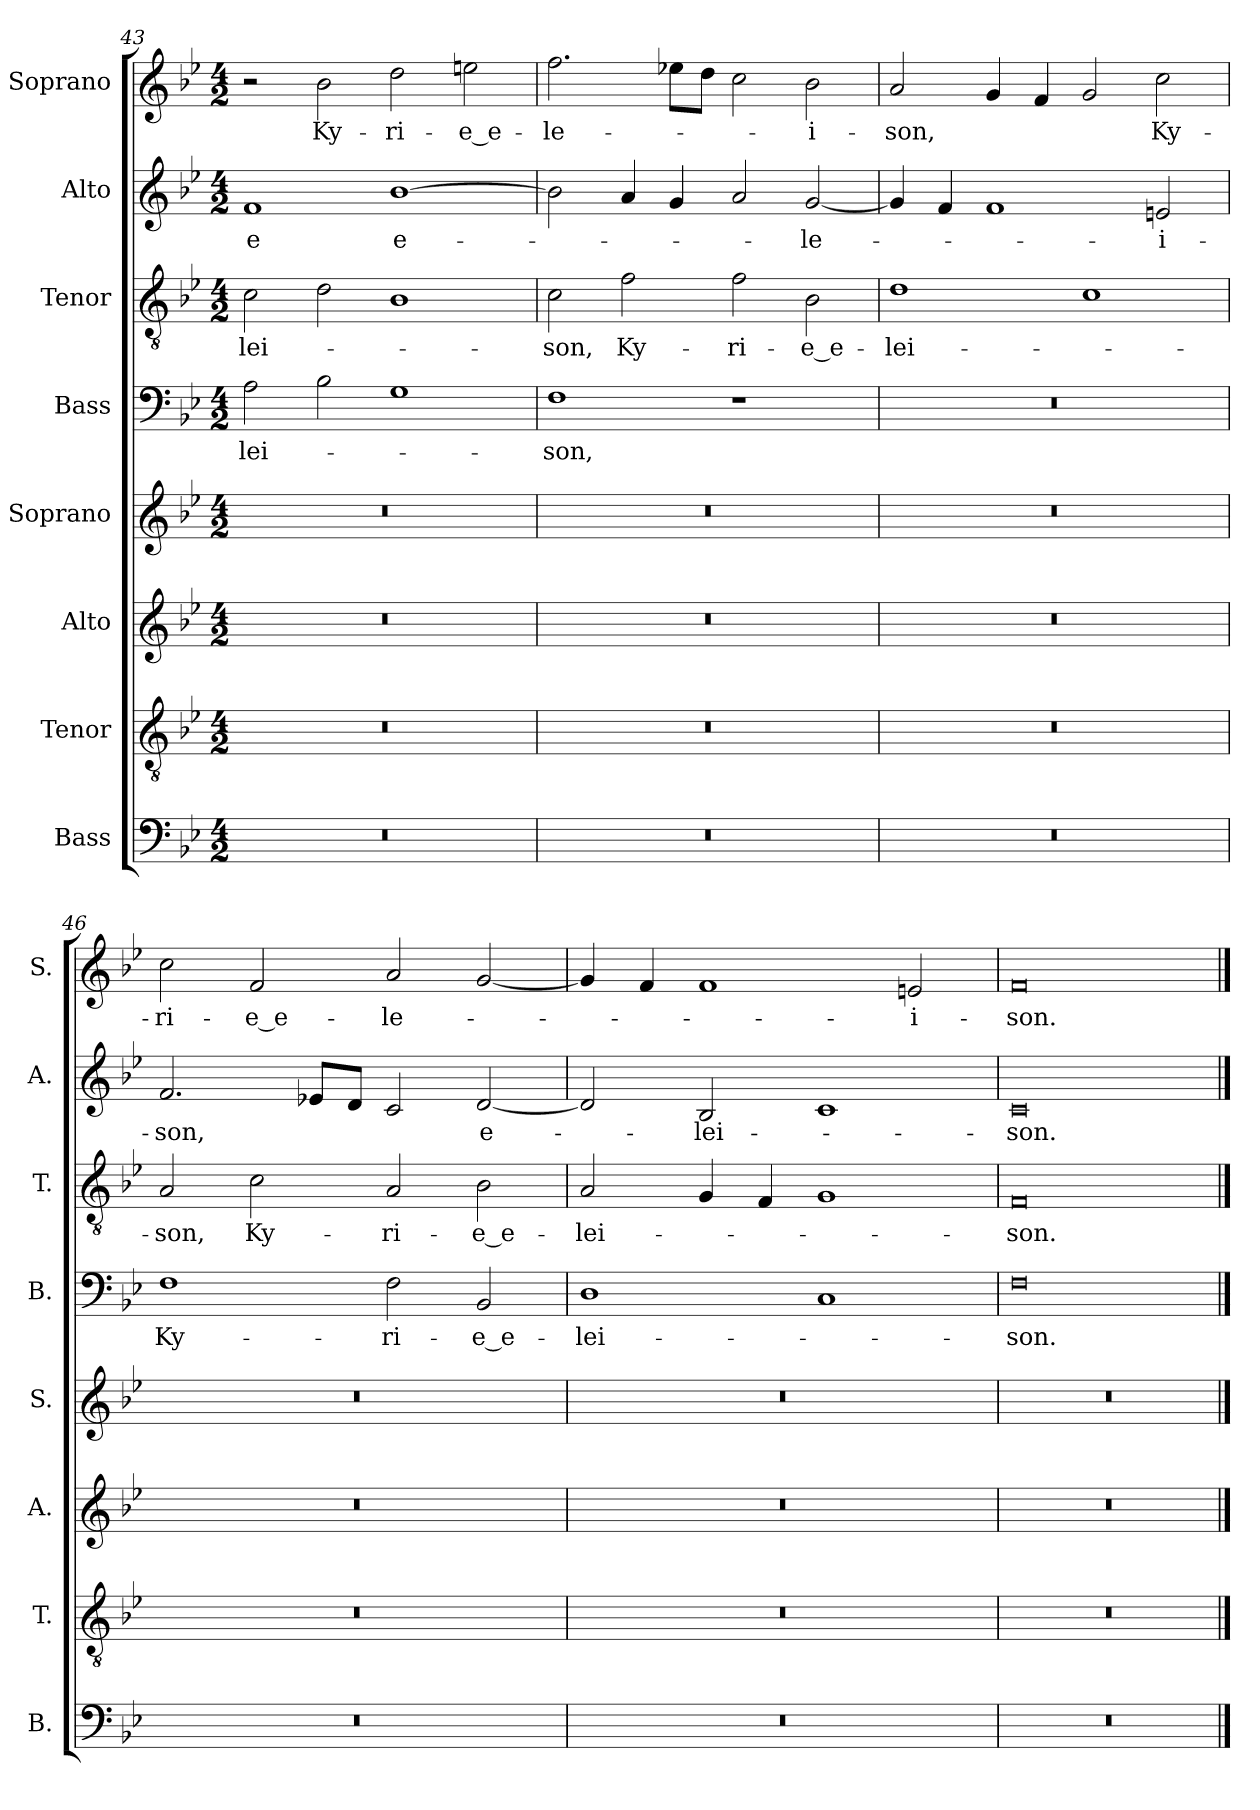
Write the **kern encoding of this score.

**kern	**kern	**kern	**kern	**kern	**text	**kern	**text	**kern	**text	**kern	**text
*part8	*part7	*part6	*part5	*part4	*part4	*part3	*part3	*part2	*part2	*part1	*part1
*staff8	*staff7	*staff6	*staff5	*staff4	*staff4	*staff3	*staff3	*staff2	*staff2	*staff1	*staff1
*I"Bass	*I"Tenor	*I"Alto	*I"Soprano	*I"Bass	*	*I"Tenor	*	*I"Alto	*	*I"Soprano	*
*I'B.	*I'T.	*I'A.	*I'S.	*I'B.	*	*I'T.	*	*I'A.	*	*I'S.	*
!!LO:PB:g=z
*clefF4	*clefGv2	*clefG2	*clefG2	*clefF4	*	*clefGv2	*	*clefG2	*	*clefG2	*
*	*ITrd7c12	*	*	*	*	*ITrd7c12	*	*	*	*	*
*k[b-e-]	*k[b-e-]	*k[b-e-]	*k[b-e-]	*k[b-e-]	*	*k[b-e-]	*	*k[b-e-]	*	*k[b-e-]	*
*B-:	*B-:	*B-:	*B-:	*B-:	*	*B-:	*	*B-:	*	*B-:	*
*M4/2	*M4/2	*M4/2	*M4/2	*M4/2	*	*M4/2	*	*M4/2	*	*M4/2	*
=43	=43	=43	=43	=43	=43	=43	=43	=43	=43	=43	=43
!LO:N:vis=1	!LO:N:vis=1	!LO:N:vis=1	!LO:N:vis=1	!	!	!	!	!	!	!	!
!	!	!	!	!	!LO:LY:b:color=#000000	!	!	!	!	!	!
!	!	!	!	!	!	!	!LO:LY:b:color=#000000	!	!	!	!
!	!	!	!	!	!	!	!	!	!LO:LY:b:color=#000000	!	!
0r	0r	0r	0r	2Ai\	-lei-	2Ci\	-lei-	1fi	-e	2r	.
!	!	!	!	!	!	!	!	!	!	!	!LO:LY:b:color=#000000
.	.	.	.	2B-i\	.	2Di\	.	.	.	2b-i\	Ky-
!	!	!	!	!	!	!	!	!	!LO:LY:b:color=#000000	!	!
!	!	!	!	!	!	!	!	!	!	!	!LO:LY:b:color=#000000
.	.	.	.	1Gi	.	1BB-i	.	[1b-i	e-	2ddi\	-ri-
!	!	!	!	!	!	!	!	!	!	!	!LO:LY:b:color=#000000
.	.	.	.	.	.	.	.	.	.	2eeni\	-e_e-
=44	=44	=44	=44	=44	=44	=44	=44	=44	=44	=44	=44
!LO:N:vis=1	!LO:N:vis=1	!LO:N:vis=1	!LO:N:vis=1	!	!	!	!	!	!	!	!
!	!	!	!	!	!LO:LY:b:color=#000000	!	!	!	!	!	!
!	!	!	!	!	!	!	!LO:LY:b:color=#000000	!	!	!	!
!	!	!	!	!	!	!	!	!	!	!	!LO:LY:b:color=#000000
0r	0r	0r	0r	1Fi	-son,	2Ci\	-son,	2b-i\]	.	2.ffi\	-le-
!	!	!	!	!	!	!	!LO:LY:b:color=#000000	!	!	!	!
.	.	.	.	.	.	2Fi\	Ky-	4ai/	.	.	.
.	.	.	.	.	.	.	.	4gi/	.	8ee-Xi\L	.
.	.	.	.	.	.	.	.	.	.	8ddi\J	.
!	!	!	!	!	!	!	!LO:LY:b:color=#000000	!	!	!	!
.	.	.	.	1r	.	2Fi\	-ri-	2ai/	.	2cci\	.
!	!	!	!	!	!	!	!LO:LY:b:color=#000000	!	!	!	!
!	!	!	!	!	!	!	!	!	!LO:LY:b:color=#000000	!	!
!	!	!	!	!	!	!	!	!	!	!	!LO:LY:b:color=#000000
.	.	.	.	.	.	2BB-i\	-e_e-	[2gi/	-le-	2b-i\	-i-
=45	=45	=45	=45	=45	=45	=45	=45	=45	=45	=45	=45
!LO:N:vis=1	!LO:N:vis=1	!LO:N:vis=1	!LO:N:vis=1	!LO:N:vis=1	!	!	!	!	!	!	!
!	!	!	!	!	!	!	!LO:LY:b:color=#000000	!	!	!	!
!	!	!	!	!	!	!	!	!	!	!	!LO:LY:b:color=#000000
0r	0r	0r	0r	0r	.	1Di	-lei-	4gi/]	.	2ai/	-son,
.	.	.	.	.	.	.	.	4fi/	.	.	.
.	.	.	.	.	.	.	.	1fi	.	4gi/	.
.	.	.	.	.	.	.	.	.	.	4fi/	.
.	.	.	.	.	.	1Ci	.	.	.	2gi/	.
!	!	!	!	!	!	!	!	!	!LO:LY:b:color=#000000	!	!
!	!	!	!	!	!	!	!	!	!	!	!LO:LY:b:color=#000000
.	.	.	.	.	.	.	.	2eni/	-i-	2cci\	Ky-
=46	=46	=46	=46	=46	=46	=46	=46	=46	=46	=46	=46
!LO:N:vis=1	!LO:N:vis=1	!LO:N:vis=1	!LO:N:vis=1	!	!	!	!	!	!	!	!
!	!	!	!	!	!LO:LY:b:color=#000000	!	!	!	!	!	!
!	!	!	!	!	!	!	!LO:LY:b:color=#000000	!	!	!	!
!	!	!	!	!	!	!	!	!	!LO:LY:b:color=#000000	!	!
!	!	!	!	!	!	!	!	!	!	!	!LO:LY:b:color=#000000
0r	0r	0r	0r	1Fi	Ky-	2AAi/	-son,	2.fi/	-son,	2cci\	-ri-
!	!	!	!	!	!	!	!LO:LY:b:color=#000000	!	!	!	!
!	!	!	!	!	!	!	!	!	!	!	!LO:LY:b:color=#000000
.	.	.	.	.	.	2Ci\	Ky-	.	.	2fi/	-e_e-
.	.	.	.	.	.	.	.	8e-Xi/L	.	.	.
.	.	.	.	.	.	.	.	8di/J	.	.	.
!	!	!	!	!	!LO:LY:b:color=#000000	!	!	!	!	!	!
!	!	!	!	!	!	!	!LO:LY:b:color=#000000	!	!	!	!
!	!	!	!	!	!	!	!	!	!	!	!LO:LY:b:color=#000000
.	.	.	.	2Fi\	-ri-	2AAi/	-ri-	2ci/	.	2ai/	-le-
!	!	!	!	!	!LO:LY:b:color=#000000	!	!	!	!	!	!
!	!	!	!	!	!	!	!LO:LY:b:color=#000000	!	!	!	!
!	!	!	!	!	!	!	!	!	!LO:LY:b:color=#000000	!	!
.	.	.	.	2BB-i/	-e_e-	2BB-i\	-e_e-	[2di/	e-	[2gi/	.
=47	=47	=47	=47	=47	=47	=47	=47	=47	=47	=47	=47
!LO:N:vis=1	!LO:N:vis=1	!LO:N:vis=1	!LO:N:vis=1	!	!	!	!	!	!	!	!
!	!	!	!	!	!LO:LY:b:color=#000000	!	!	!	!	!	!
!	!	!	!	!	!	!	!LO:LY:b:color=#000000	!	!	!	!
0r	0r	0r	0r	1Di	-lei-	2AAi/	-lei-	2di/]	.	4gi/]	.
.	.	.	.	.	.	.	.	.	.	4fi/	.
!	!	!	!	!	!	!	!	!	!LO:LY:b:color=#000000	!	!
.	.	.	.	.	.	4GGi/	.	2B-i/	-lei-	1fi	.
.	.	.	.	.	.	4FFi/	.	.	.	.	.
.	.	.	.	1Ci	.	1GGi	.	1ci	.	.	.
!	!	!	!	!	!	!	!	!	!	!	!LO:LY:b:color=#000000
.	.	.	.	.	.	.	.	.	.	2eni/	-i-
=48	=48	=48	=48	=48	=48	=48	=48	=48	=48	=48	=48
!LO:N:vis=1	!LO:N:vis=1	!LO:N:vis=1	!LO:N:vis=1	!	!	!	!	!	!	!	!
!	!	!	!	!	!LO:LY:b:color=#000000	!	!	!	!	!	!
!	!	!	!	!	!	!	!LO:LY:b:color=#000000	!	!	!	!
!	!	!	!	!	!	!	!	!	!LO:LY:b:color=#000000	!	!
!	!	!	!	!	!	!	!	!	!	!	!LO:LY:b:color=#000000
0r	0r	0r	0r	0Fi	-son.	0FFi	-son.	0ci	-son.	0fi	-son.
==	==	==	==	==	==	==	==	==	==	==	==
*-	*-	*-	*-	*-	*-	*-	*-	*-	*-	*-	*-
